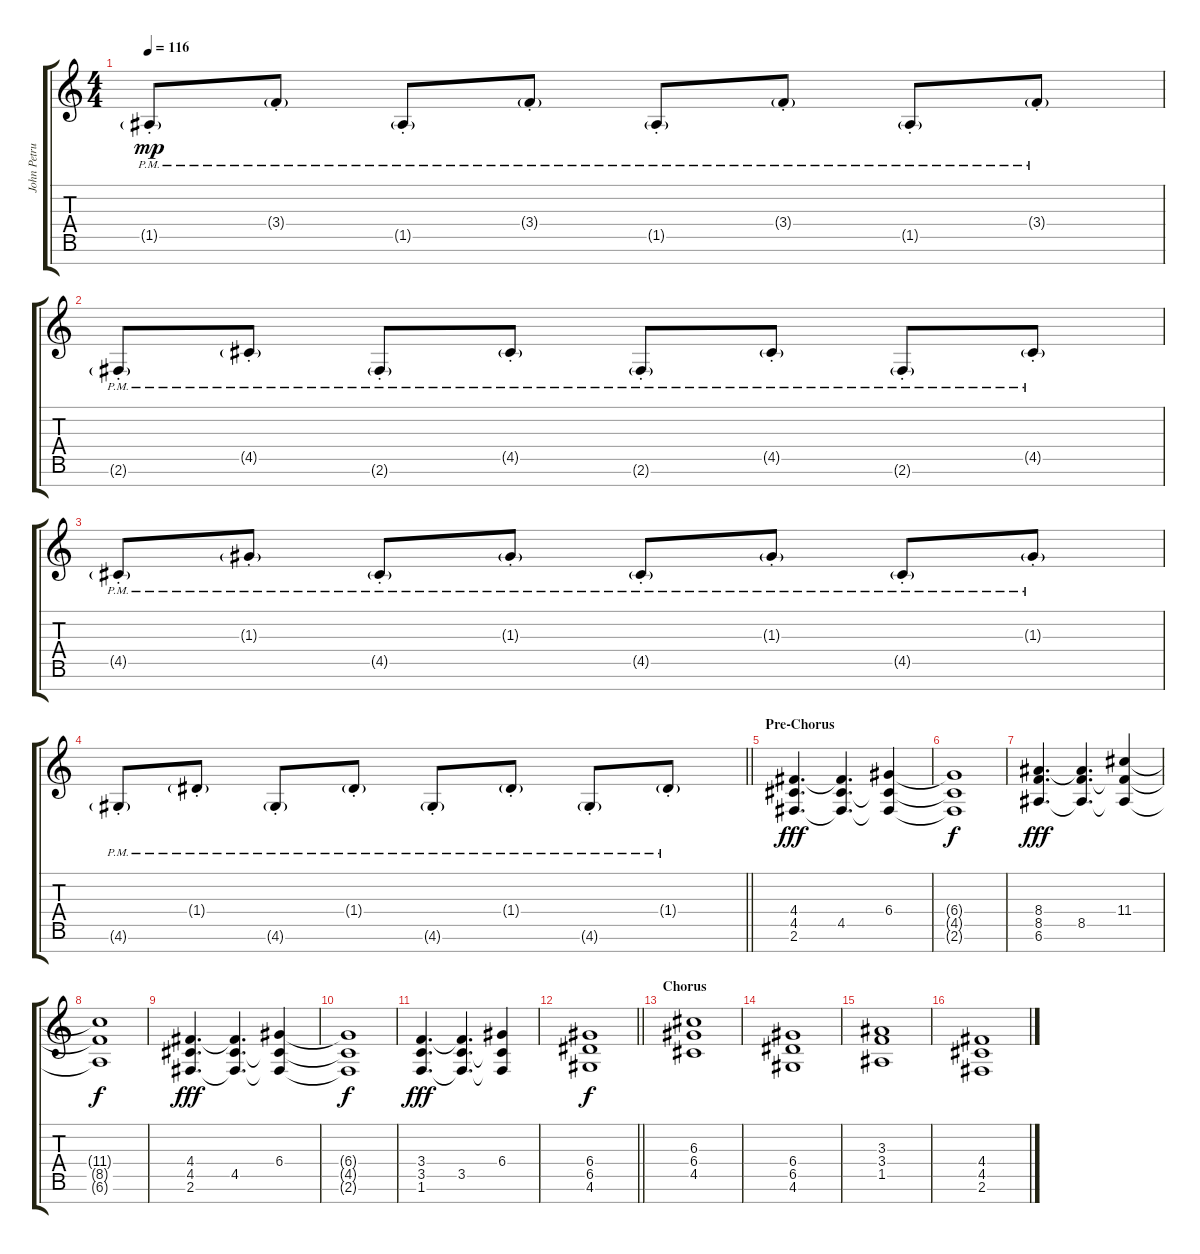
\track ("John Petrucci [Distortion]" "John Petru") {instrument distortionguitar}
\staff {score tabs}
\tuning (E4 B3 G3 D3 A2 E2 B1) {hide}
\ts (4 4)
\tempo 116
\clef g2
\ks c
1.5{g pm st}.8{dy mp} 3.4{g pm st}.8 1.5{g pm st}.8 3.4{g pm st}.8 1.5{g pm st}.8 3.4{g pm st}.8 1.5{g pm st}.8 3.4{g pm st}.8 |
2.6{g pm st}.8 4.5{g pm st}.8 2.6{g pm st}.8 4.5{g pm st}.8 2.6{g pm st}.8 4.5{g pm st}.8 2.6{g pm st}.8 4.5{g pm st}.8 |
4.5{g pm st}.8 1.3{g pm st}.8 4.5{g pm st}.8 1.3{g pm st}.8 4.5{g pm st}.8 1.3{g pm st}.8 4.5{g pm st}.8 1.3{g pm st}.8 |
\barLineRight lightlight
4.6{g pm st}.8 1.4{g pm st}.8 4.6{g pm st}.8 1.4{g pm st}.8 4.6{g pm st}.8 1.4{g pm st}.8 4.6{g pm st}.8 1.4{g pm st}.8 |
\section ("" "Pre-Chorus")
(4.4 4.5 2.6).4{d dy fff} (4.4{t} 4.5 2.6{t}).4{d} (6.4 4.5{t} 2.6{t}).4 |
(6.4{t} 4.5{t} 2.6{t}).1{dy f} |
(8.4 8.5 6.6).4{d dy fff} (8.4{t} 8.5 6.6{t}).4{d} (11.4 8.5{t} 6.6{t}).4 |
(11.4{t} 8.5{t} 6.6{t}).1{dy f} |
(4.4 4.5 2.6).4{d dy fff} (4.4{t} 4.5 2.6{t}).4{d} (6.4 4.5{t} 2.6{t}).4 |
(6.4{t} 4.5{t} 2.6{t}).1{dy f} |
(3.4 3.5 1.6).4{d dy fff} (3.4{t} 3.5 1.6{t}).4{d} (6.4 3.5{t} 1.6{t}).4 |
\barLineRight lightlight
(6.4 6.5 4.6).1{dy f} |
\section ("" "Chorus")
(6.3 6.4 4.5).1 |
(6.4 6.5 4.6).1 |
(3.3 3.4 1.5).1 |
(4.4 4.5 2.6).1
